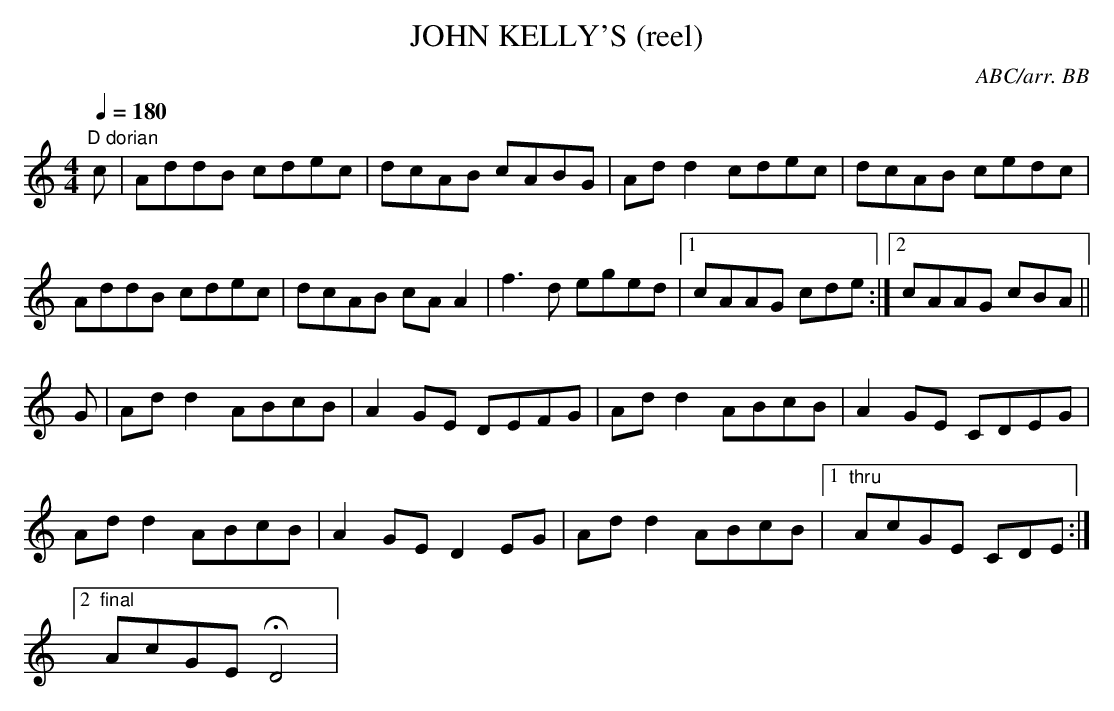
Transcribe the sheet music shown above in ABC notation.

X:1
T:JOHN KELLY'S (reel)
C:ABC/arr. BB
Q:1/4=180
M:4/4
L:1/8
K:C
"D dorian"
c|AddB cdec|dcAB cABG|Add2 cdec|dcAB cedc|
AddB cdec|dcAB cAA2|f3d eged|1 cAAG cde :|2 cAAG cBA||
G|Add2 ABcB|A2GE DEFG|Add2 ABcB|A2GE CDEG|
Add2 ABcB|A2GE D2EG|Add2 ABcB|1 "thru"AcGE CDE :|
[2 "final"AcGE HD4|
